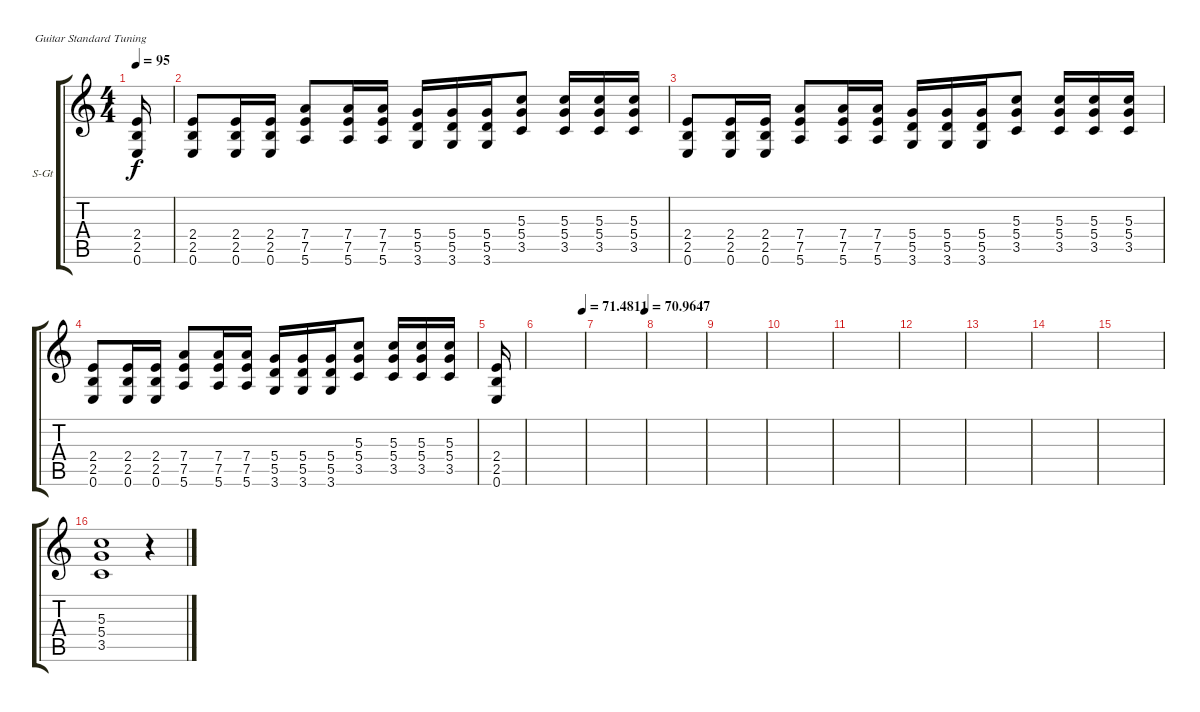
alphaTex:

\bracketExtendMode groupsimilarinstruments
\firstSystemTrackNameOrientation horizontal
\otherSystemsTrackNameOrientation horizontal
\track ("Äîðîæêà 1" "S-Gt") {instrument acousticguitarsteel}
\staff {score tabs}
\tuning (E4 B3 G3 D3 A2 E2)
\ts (4 4)
\tempo 95
\clef g2
\ks c
(0.6 2.5 2.4).16{dy f} |
(0.6 2.5 2.4).8 (0.6 2.5 2.4).16 (0.6 2.5 2.4).16 (5.6 7.5 7.4).8 (5.6 7.5 7.4).16 (7.4 7.5 5.6).16 (3.6 5.5 5.4).16 (3.6 5.5 5.4).16 (3.6 5.5 5.4).16 (3.5 5.4 5.3).8 (3.5 5.4 5.3).16 (3.5 5.4 5.3).16 (3.5 5.4 5.3).16 |
(0.6 2.5 2.4).8 (0.6 2.5 2.4).16 (0.6 2.5 2.4).16 (5.6 7.5 7.4).8 (5.6 7.5 7.4).16 (7.4 7.5 5.6).16 (3.6 5.5 5.4).16 (3.6 5.5 5.4).16 (3.6 5.5 5.4).16 (3.5 5.4 5.3).8 (3.5 5.4 5.3).16 (3.5 5.4 5.3).16 (3.5 5.4 5.3).16 |
(0.6 2.5 2.4).8 (0.6 2.5 2.4).16 (0.6 2.5 2.4).16 (5.6 7.5 7.4).8 (5.6 7.5 7.4).16 (7.4 7.5 5.6).16 (3.6 5.5 5.4).16 (3.6 5.5 5.4).16 (3.6 5.5 5.4).16 (3.5 5.4 5.3).8 (3.5 5.4 5.3).16 (3.5 5.4 5.3).16 (3.5 5.4 5.3).16 |
(0.6 2.5 2.4).16 |
\tempo (71.4811 0.96875)
|
\tempo (70.9647 1)
|
|
|
|
|
|
|
|
|
(3.5 5.4 5.3).1 r.4
